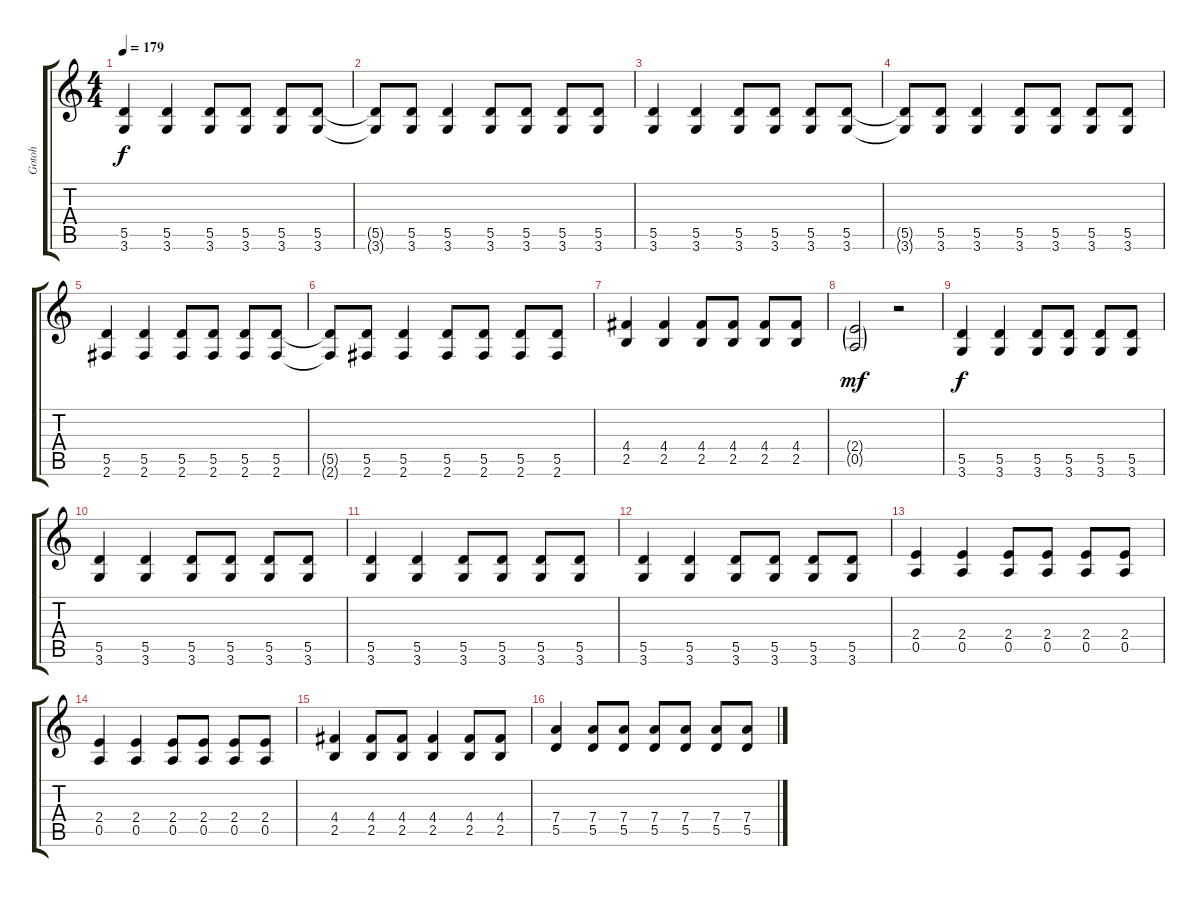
\track ("Gotoh" "Gotoh") {instrument distortionguitar}
\staff {score tabs}
\tuning (E4 B3 G3 D3 A2 E2) {hide}
\ts (4 4)
\tempo 179
\clef g2
\ks c
(5.5 3.6).4{dy f} (5.5 3.6).4 (5.5 3.6).8 (5.5 3.6).8 (5.5 3.6).8 (5.5 3.6).8 |
(5.5{t} 3.6{t}).8 (5.5 3.6).8 (5.5 3.6).4 (5.5 3.6).8 (5.5 3.6).8 (5.5 3.6).8 (5.5 3.6).8 |
(5.5 3.6).4 (5.5 3.6).4 (5.5 3.6).8 (5.5 3.6).8 (5.5 3.6).8 (5.5 3.6).8 |
(5.5{t} 3.6{t}).8 (5.5 3.6).8 (5.5 3.6).4 (5.5 3.6).8 (5.5 3.6).8 (5.5 3.6).8 (5.5 3.6).8 |
(5.5 2.6).4 (5.5 2.6).4 (5.5 2.6).8 (5.5 2.6).8 (5.5 2.6).8 (5.5 2.6).8 |
(5.5{t} 2.6{t}).8 (5.5 2.6).8 (5.5 2.6).4 (5.5 2.6).8 (5.5 2.6).8 (5.5 2.6).8 (5.5 2.6).8 |
(4.4 2.5).4 (4.4 2.5).4 (4.4 2.5).8 (4.4 2.5).8 (4.4 2.5).8 (4.4 2.5).8 |
(2.4{g} 0.5{g}).2{dy mf} r.2 |
(5.5 3.6).4{dy f} (5.5 3.6).4 (5.5 3.6).8 (5.5 3.6).8 (5.5 3.6).8 (5.5 3.6).8 |
(5.5 3.6).4 (5.5 3.6).4 (5.5 3.6).8 (5.5 3.6).8 (5.5 3.6).8 (5.5 3.6).8 |
(5.5 3.6).4 (5.5 3.6).4 (5.5 3.6).8 (5.5 3.6).8 (5.5 3.6).8 (5.5 3.6).8 |
(5.5 3.6).4 (5.5 3.6).4 (5.5 3.6).8 (5.5 3.6).8 (5.5 3.6).8 (5.5 3.6).8 |
(2.4 0.5).4 (2.4 0.5).4 (2.4 0.5).8 (2.4 0.5).8 (2.4 0.5).8 (2.4 0.5).8 |
(2.4 0.5).4 (2.4 0.5).4 (2.4 0.5).8 (2.4 0.5).8 (2.4 0.5).8 (2.4 0.5).8 |
(4.4 2.5).4 (4.4 2.5).8 (4.4 2.5).8 (4.4 2.5).4 (4.4 2.5).8 (4.4 2.5).8 |
(7.4 5.5).4 (7.4 5.5).8 (7.4 5.5).8 (7.4 5.5).8 (7.4 5.5).8 (7.4 5.5).8 (7.4 5.5).8
